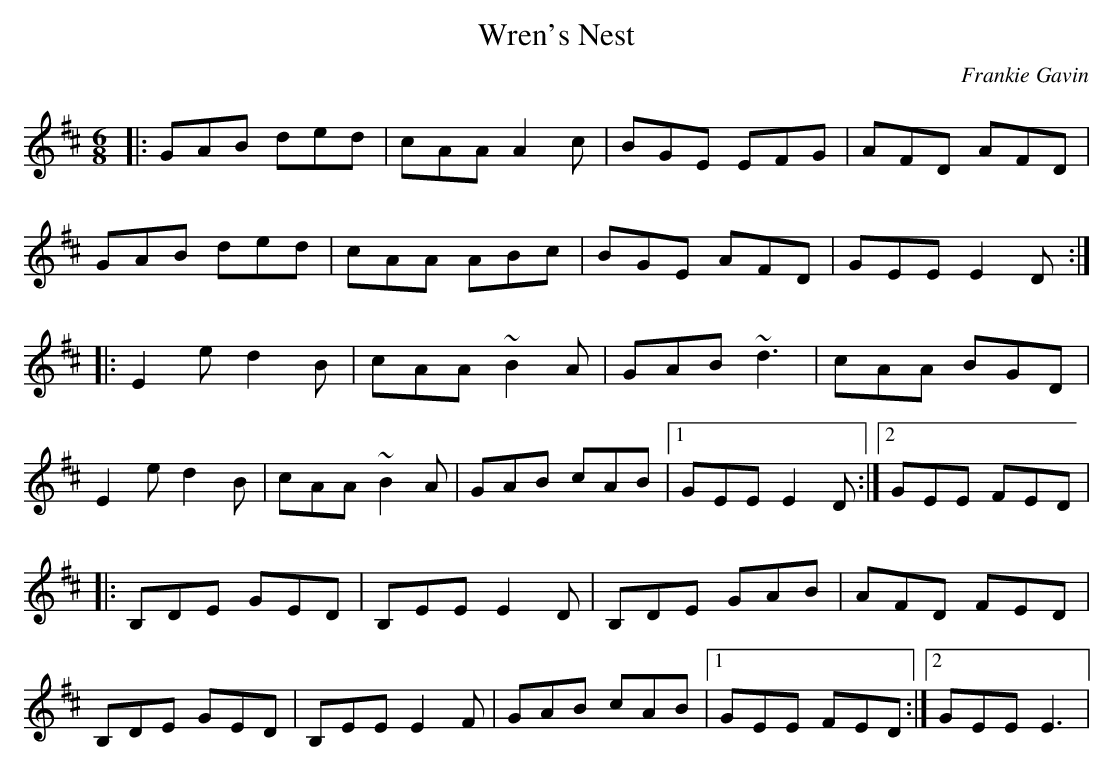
X:1
T:Wren's Nest
C:Frankie Gavin
M:6/8
K:Edor
|: GAB ded | cAA A2c | BGE EFG | AFD AFD |
GAB ded | cAA ABc | BGE AFD | GEE E2D :|
|: E2e d2B | cAA ~B2A | GAB ~d3 | cAA BGD |
E2e d2B | cAA ~B2A | GAB cAB |1 GEE E2D :|2 GEE FED |
|: B,DE GED | B,EE E2D | B,DE GAB | AFD FED |
B,DE GED | B,EE E2F | GAB cAB |1 GEE FED :|2 GEE E3 |
